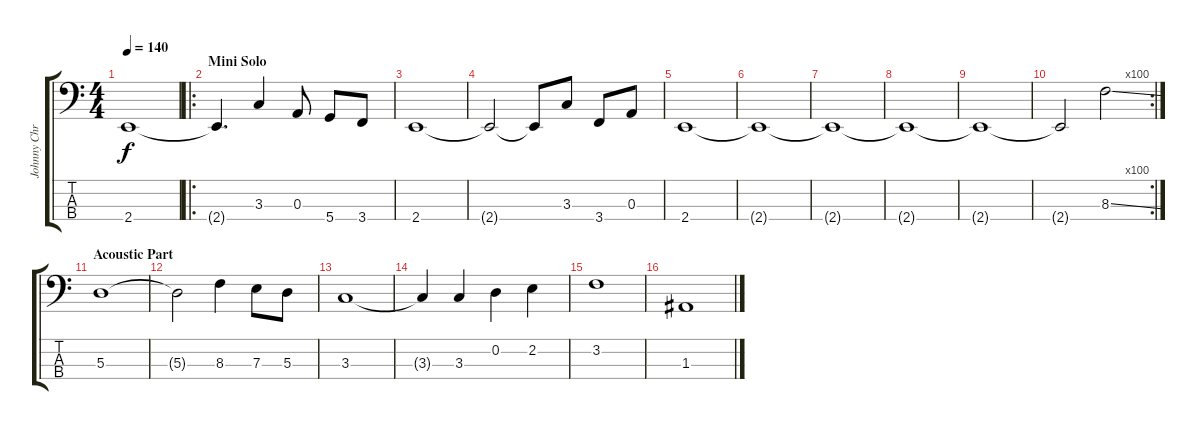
\track ("Johnny Christ" "Johnny Chr") {instrument electricbasspick}
\staff {score tabs}
\tuning (G2 D2 A1 D1) {hide}
\ts (4 4)
\tempo 140
\clef f4
\ks c
2.4{t}.1{dy f} |
\ro
\section ("" "Mini Solo")
2.4{t}.4{d} 3.3.4 0.3.8 5.4.8 3.4.8 |
2.4.1 |
2.4{t}.2 2.4{t}.8 3.3.8 3.4.8 0.3.8 |
2.4.1 |
2.4{t}.1 |
2.4{t}.1 |
2.4{t}.1 |
2.4{t}.1 |
\rc 100
2.4{t}.2 8.3{ss}.2 |
\section ("" "Acoustic Part")
5.3.1 |
5.3{t}.2 8.3.4 7.3.8 5.3.8 |
3.3.1 |
3.3{t}.4 3.3.4 0.2.4 2.2.4 |
3.2.1 |
1.3.1
